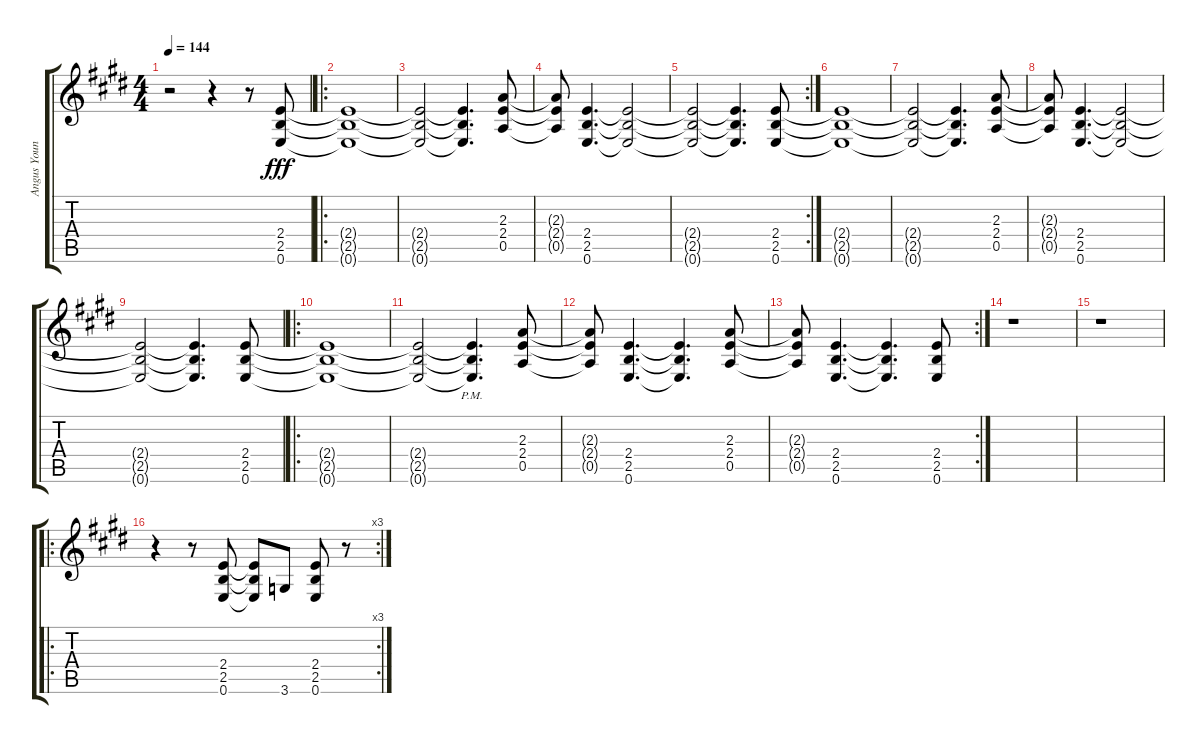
\track ("Angus Young" "Angus Youn") {instrument distortionguitar}
\staff {score tabs}
\tuning (E4 B3 G3 D3 A2 E2) {hide}
\ts (4 4)
\tempo 144
\clef g2
\ks e
r.2{dy fff instrument distortionguitar} r.4 r.8 (2.4 2.5 0.6).8 |
\ro
\ks c#minor
(2.4{t} 2.5{t} 0.6{t}).1 |
(2.4{t} 2.5{t} 0.6{t}).2 (2.4{t} 2.5{t} 0.6{t}).4{d} (2.3 2.4 0.5).8 |
(2.3{t} 2.4{t} 0.5{t}).8 (2.4 2.5 0.6).4{d} (2.4{t} 2.5{t} 0.6{t}).2 |
\rc 2
(2.4{t} 2.5{t} 0.6{t}).2 (2.4{t} 2.5{t} 0.6{t}).4{d} (2.4 2.5 0.6).8 |
\ks e
(2.4{t} 2.5{t} 0.6{t}).1 |
\ks c#minor
(2.4{t} 2.5{t} 0.6{t}).2 (2.4{t} 2.5{t} 0.6{t}).4{d} (2.3 2.4 0.5).8 |
(2.3{t} 2.4{t} 0.5{t}).8 (2.4 2.5 0.6).4{d} (2.4{t} 2.5{t} 0.6{t}).2 |
(2.4{t} 2.5{t} 0.6{t}).2 (2.4{t} 2.5{t} 0.6{t}).4{d} (2.4 2.5 0.6).8 |
\ro
\ks e
(2.4{t} 2.5{t} 0.6{t}).1 |
\ks c#minor
(2.4{t} 2.5{t} 0.6{t}).2 (2.4{pm t} 2.5{pm t} 0.6{pm t}).4{d} (2.3 2.4 0.5).8 |
(2.3{t} 2.4{t} 0.5{t}).8 (2.4 2.5 0.6).4{d} (2.4{t} 2.5{t} 0.6{t}).4{d} (2.3 2.4 0.5).8 |
\rc 2
(2.3{t} 2.4{t} 0.5{t}).8 (2.4 2.5 0.6).4{d} (2.4{t} 2.5{t} 0.6{t}).4{d} (2.4 2.5 0.6).8 |
\ks e
r.1 |
r.1 |
\ro
\rc 3
\ks c#minor
r.4 r.8 (2.4 2.5 0.6).8 (2.4{t} 2.5{t} 0.6{t}).8 3.6.8 (2.4 2.5 0.6).8 r.8
